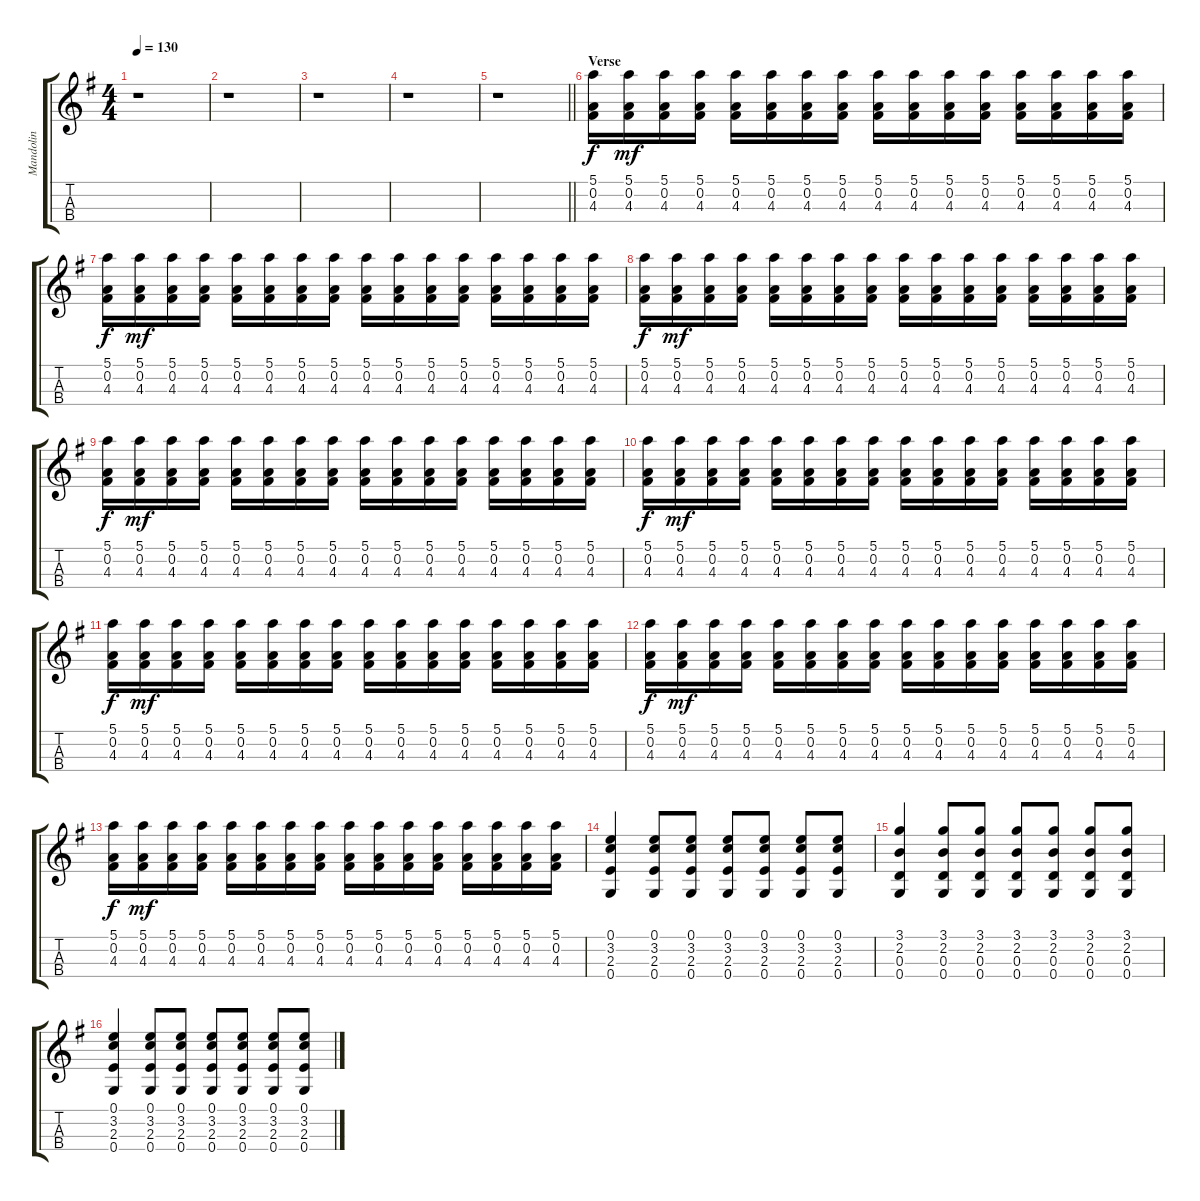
\track ("Mandolin" "Mandolin") {instrument shamisen}
\staff {score tabs}
\tuning (E5 A4 D4 G3) {hide}
\ts (4 4)
\tempo 130
\clef g2
\ks g
r.1{dy f} |
r.1 |
r.1 |
r.1 |
\barLineRight lightlight
r.1 |
\section ("" "Verse")
(5.1 0.2 4.3).16 (5.1 0.2 4.3).16{dy mf} (5.1 0.2 4.3).16 (5.1 0.2 4.3).16 (5.1 0.2 4.3).16 (5.1 0.2 4.3).16 (5.1 0.2 4.3).16 (5.1 0.2 4.3).16 (5.1 0.2 4.3).16 (5.1 0.2 4.3).16 (5.1 0.2 4.3).16 (5.1 0.2 4.3).16 (5.1 0.2 4.3).16 (5.1 0.2 4.3).16 (5.1 0.2 4.3).16 (5.1 0.2 4.3).16 |
(5.1 0.2 4.3).16{dy f} (5.1 0.2 4.3).16{dy mf} (5.1 0.2 4.3).16 (5.1 0.2 4.3).16 (5.1 0.2 4.3).16 (5.1 0.2 4.3).16 (5.1 0.2 4.3).16 (5.1 0.2 4.3).16 (5.1 0.2 4.3).16 (5.1 0.2 4.3).16 (5.1 0.2 4.3).16 (5.1 0.2 4.3).16 (5.1 0.2 4.3).16 (5.1 0.2 4.3).16 (5.1 0.2 4.3).16 (5.1 0.2 4.3).16 |
(5.1 0.2 4.3).16{dy f} (5.1 0.2 4.3).16{dy mf} (5.1 0.2 4.3).16 (5.1 0.2 4.3).16 (5.1 0.2 4.3).16 (5.1 0.2 4.3).16 (5.1 0.2 4.3).16 (5.1 0.2 4.3).16 (5.1 0.2 4.3).16 (5.1 0.2 4.3).16 (5.1 0.2 4.3).16 (5.1 0.2 4.3).16 (5.1 0.2 4.3).16 (5.1 0.2 4.3).16 (5.1 0.2 4.3).16 (5.1 0.2 4.3).16 |
(5.1 0.2 4.3).16{dy f} (5.1 0.2 4.3).16{dy mf} (5.1 0.2 4.3).16 (5.1 0.2 4.3).16 (5.1 0.2 4.3).16 (5.1 0.2 4.3).16 (5.1 0.2 4.3).16 (5.1 0.2 4.3).16 (5.1 0.2 4.3).16 (5.1 0.2 4.3).16 (5.1 0.2 4.3).16 (5.1 0.2 4.3).16 (5.1 0.2 4.3).16 (5.1 0.2 4.3).16 (5.1 0.2 4.3).16 (5.1 0.2 4.3).16 |
(5.1 0.2 4.3).16{dy f} (5.1 0.2 4.3).16{dy mf} (5.1 0.2 4.3).16 (5.1 0.2 4.3).16 (5.1 0.2 4.3).16 (5.1 0.2 4.3).16 (5.1 0.2 4.3).16 (5.1 0.2 4.3).16 (5.1 0.2 4.3).16 (5.1 0.2 4.3).16 (5.1 0.2 4.3).16 (5.1 0.2 4.3).16 (5.1 0.2 4.3).16 (5.1 0.2 4.3).16 (5.1 0.2 4.3).16 (5.1 0.2 4.3).16 |
(5.1 0.2 4.3).16{dy f} (5.1 0.2 4.3).16{dy mf} (5.1 0.2 4.3).16 (5.1 0.2 4.3).16 (5.1 0.2 4.3).16 (5.1 0.2 4.3).16 (5.1 0.2 4.3).16 (5.1 0.2 4.3).16 (5.1 0.2 4.3).16 (5.1 0.2 4.3).16 (5.1 0.2 4.3).16 (5.1 0.2 4.3).16 (5.1 0.2 4.3).16 (5.1 0.2 4.3).16 (5.1 0.2 4.3).16 (5.1 0.2 4.3).16 |
(5.1 0.2 4.3).16{dy f} (5.1 0.2 4.3).16{dy mf} (5.1 0.2 4.3).16 (5.1 0.2 4.3).16 (5.1 0.2 4.3).16 (5.1 0.2 4.3).16 (5.1 0.2 4.3).16 (5.1 0.2 4.3).16 (5.1 0.2 4.3).16 (5.1 0.2 4.3).16 (5.1 0.2 4.3).16 (5.1 0.2 4.3).16 (5.1 0.2 4.3).16 (5.1 0.2 4.3).16 (5.1 0.2 4.3).16 (5.1 0.2 4.3).16 |
(5.1 0.2 4.3).16{dy f} (5.1 0.2 4.3).16{dy mf} (5.1 0.2 4.3).16 (5.1 0.2 4.3).16 (5.1 0.2 4.3).16 (5.1 0.2 4.3).16 (5.1 0.2 4.3).16 (5.1 0.2 4.3).16 (5.1 0.2 4.3).16 (5.1 0.2 4.3).16 (5.1 0.2 4.3).16 (5.1 0.2 4.3).16 (5.1 0.2 4.3).16 (5.1 0.2 4.3).16 (5.1 0.2 4.3).16 (5.1 0.2 4.3).16 |
(0.1 3.2 2.3 0.4).4 (0.1 3.2 2.3 0.4).8 (0.1 3.2 2.3 0.4).8 (0.1 3.2 2.3 0.4).8 (0.1 3.2 2.3 0.4).8 (0.1 3.2 2.3 0.4).8 (0.1 3.2 2.3 0.4).8 |
(3.1 2.2 0.3 0.4).4 (3.1 2.2 0.3 0.4).8 (3.1 2.2 0.3 0.4).8 (3.1 2.2 0.3 0.4).8 (3.1 2.2 0.3 0.4).8 (3.1 2.2 0.3 0.4).8 (3.1 2.2 0.3 0.4).8 |
(0.1 3.2 2.3 0.4).4 (0.1 3.2 2.3 0.4).8 (0.1 3.2 2.3 0.4).8 (0.1 3.2 2.3 0.4).8 (0.1 3.2 2.3 0.4).8 (0.1 3.2 2.3 0.4).8 (0.1 3.2 2.3 0.4).8
